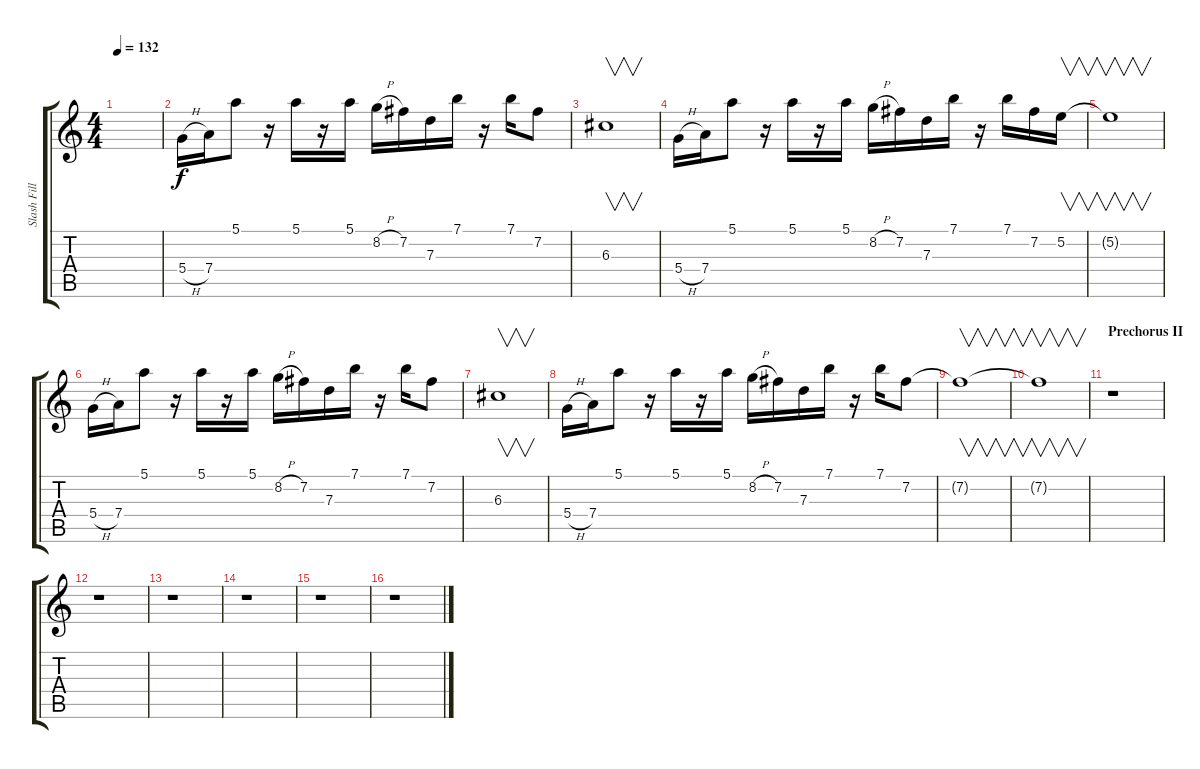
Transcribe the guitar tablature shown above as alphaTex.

\track ("Slash Fill" "Slash Fill") {instrument overdrivenguitar}
\staff {score tabs}
\tuning (E4 B3 G3 D3 A2 E2) {hide}
\ts (4 4)
\tempo 132
\clef g2
\ks c
|
5.4{h}.16 7.4.16 5.1.8 r.16 5.1.16 r.16 5.1.16 8.2{h}.16 7.2.16 7.3.16 7.1.16 r.16 7.1.16 7.2.8 |
6.3.1{v} |
5.4{h}.16 7.4.16 5.1.8 r.16 5.1.16 r.16 5.1.16 8.2{h}.16 7.2.16 7.3.16 7.1.16 r.16 7.1.16 7.2.16 5.2.16{v} |
5.2{t}.1{v} |
5.4{h}.16 7.4.16 5.1.8 r.16 5.1.16 r.16 5.1.16 8.2{h}.16 7.2.16 7.3.16 7.1.16 r.16 7.1.16 7.2.8 |
6.3.1{v} |
5.4{h}.16 7.4.16 5.1.8 r.16 5.1.16 r.16 5.1.16 8.2{h}.16 7.2.16 7.3.16 7.1.16 r.16 7.1.16 7.2.8 |
7.2{t}.1{v} |
7.2{t}.1{v} |
\section ("" "Prechorus II")
r.1 |
r.1 |
r.1 |
r.1 |
r.1 |
r.1
